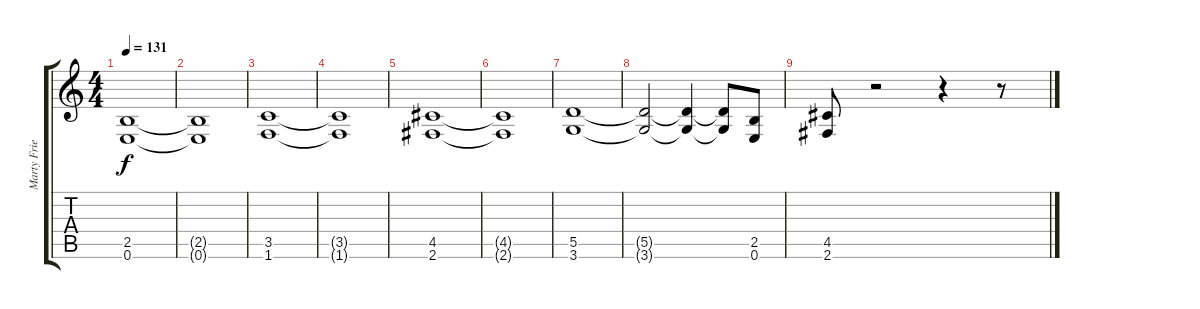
\track ("Marty Friedman" "Marty Frie") {instrument distortionguitar}
\staff {score tabs}
\tuning (E4 B3 G3 D3 A2 E2) {hide}
\ts (4 4)
\tempo 131
\clef g2
\ks c
(2.5 0.6).1{dy f} |
(2.5{t} 0.6{t}).1 |
(3.5 1.6).1 |
(3.5{t} 1.6{t}).1 |
(4.5 2.6).1 |
(4.5{t} 2.6{t}).1 |
(5.5 3.6).1 |
(5.5{t} 3.6{t}).2 (5.5{t} 3.6{t}).4 (5.5{t} 3.6{t}).8 (2.5 0.6).8 |
(4.5 2.6).8 r.2 r.4 r.8
